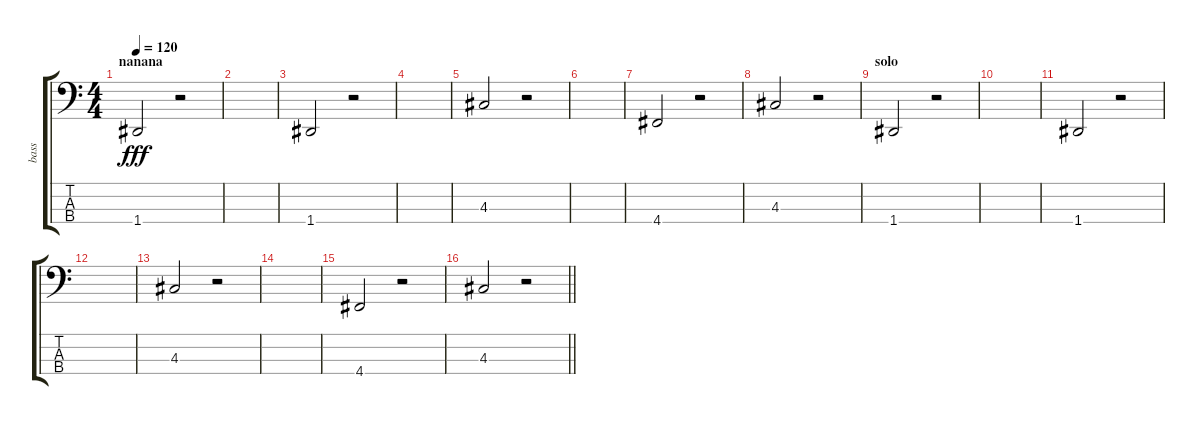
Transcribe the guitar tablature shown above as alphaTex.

\track ("bass" "bass") {instrument electricbassfinger}
\staff {score tabs}
\tuning (G2 D2 A1 D1) {hide}
\ts (4 4)
\section ("" "nanana")
\tempo 120
\clef f4
\ks c
1.4.2{dy fff} r.2 |
|
1.4.2 r.2 |
|
4.3.2 r.2 |
|
4.4.2 r.2 |
4.3.2 r.2 |
\section ("" "solo")
1.4.2 r.2 |
|
1.4.2 r.2 |
|
4.3.2 r.2 |
|
4.4.2 r.2 |
\barLineRight lightlight
4.3.2 r.2
